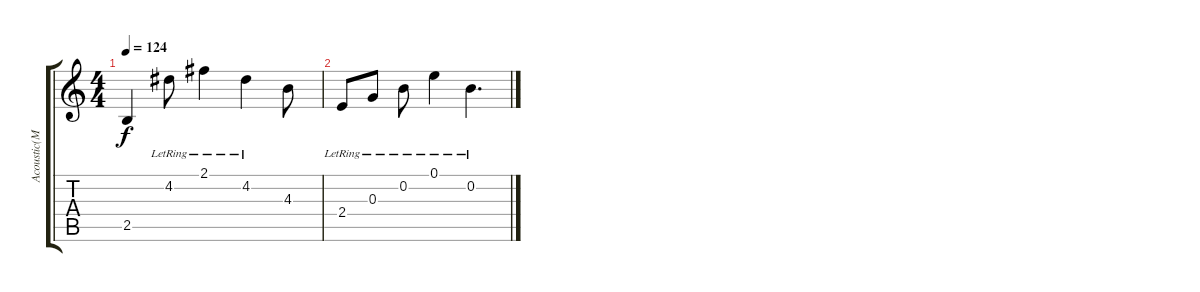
\track ("Acoustic(Mhala)" "Acoustic(M") {instrument acousticguitarsteel}
\staff {score tabs}
\tuning (E4 B3 G3 D3 A2 E2) {hide}
\ts (4 4)
\tempo 124
\clef g2
\ks c
2.5.4{dy f} 4.2{lr}.8 2.1{lr}.4 4.2{lr}.4 4.3.8 |
2.4{lr}.8 0.3{lr}.8 0.2{lr}.8 0.1{lr}.4 0.2{lr}.4{d}
